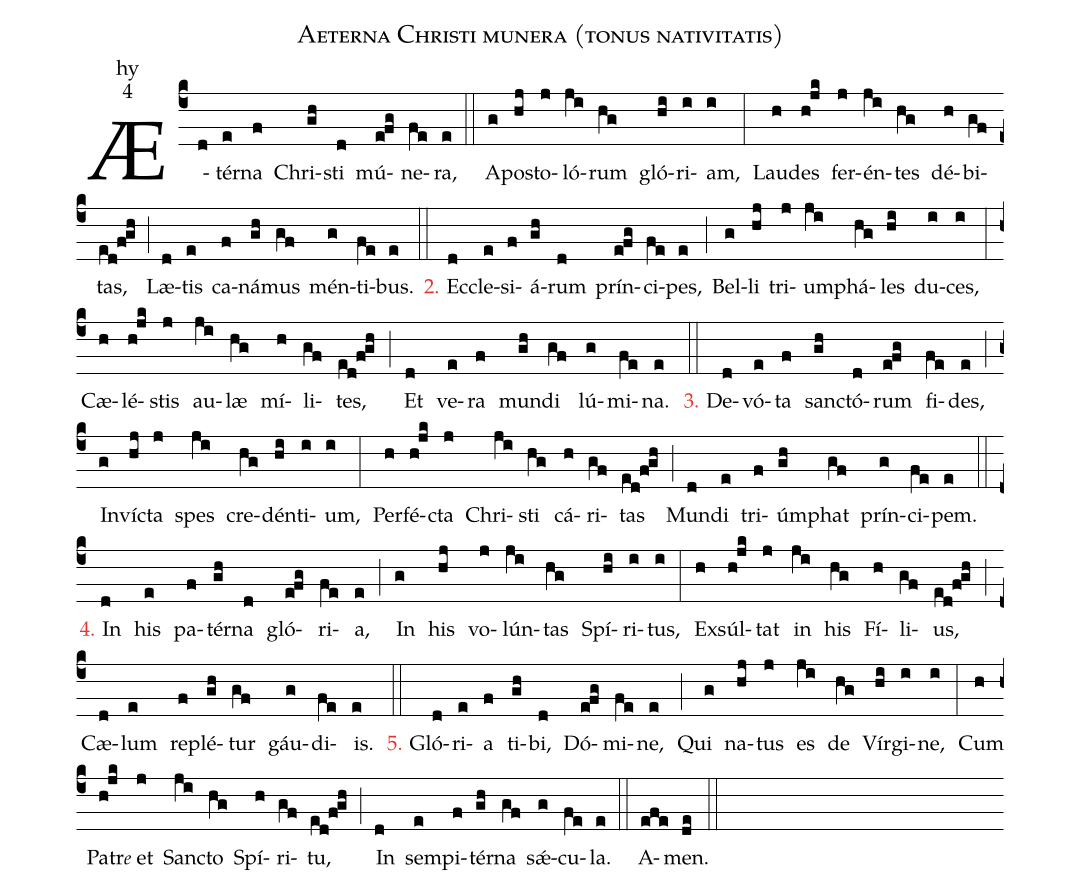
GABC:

name: Aeterna Christi munera (tonus nativitatis);
office-part: hy;
mode:4;
%%
(c4) Æ(d)tér(e)na(f) Chri(gh)sti(d) mú(e!fg)ne(fe)ra,(e) (::)
A(g)po(hj)sto(j)ló(ji)rum(hg) gló(hi)ri(i)am,(i) (:)
Lau(h)des(h!jk) fer(j)én(ji)tes(hg) dé(h)bi(gf)tas,(ed!f!gh) (;)
Læ(d)tis(e) ca(f)ná(gh)mus(gf) mén(g)ti(fe)bus.(e) (::)

<c>2.</c> Ec(d)cle(e)si(f)á(gh)rum(d) prín(e!fg)ci(fe)pes,(e) (;)
Bel(g)li(hj) tri(j)um(ji)phá(hg)les(hi) du(i)ces,(i) (:)
Cæ(h)lé(h!jk)stis(j) au(ji)læ(hg) mí(h)li(gf)tes,(ed!f!gh) (;)
Et(d) ve(e)ra(f) mun(gh)di(gf) lú(g)mi(fe)na.(e) (::)

<c>3.</c> De(d)vó(e)ta(f) san(gh)ctó(d)rum(e!fg) fi(fe)des,(e) (;)
In(g)ví(hj)cta(j) spes(ji) cre(hg)dén(hi)ti(i)um,(i) (:)
Per(h)fé(h!jk)cta(j) Chri(ji)sti(hg) cá(h)ri(gf)tas(ed!f!gh) (;)
Mun(d)di(e) tri(f)úm(gh)phat(gf) prín(g)ci(fe)pem.(e) (::)

<c>4.</c> In(d) his(e) pa(f)tér(gh)na(d) gló(e!fg)ri(fe)a,(e) (;)
In(g) his(hj) vo(j)lún(ji)tas(hg) Spí(hi)ri(i)tus,(i) (:)
Ex(h)súl(h!jk)tat(j) in(ji) his(hg) Fí(h)li(gf)us,(ed!f!gh) (;)
Cæ(d)lum(e) re(f)plé(gh)tur(gf) gáu(g)di(fe)is.(e) (::)

<c>5.</c> Gló(d)ri(e)a(f) ti(gh)bi,(d) Dó(e!fg)mi(fe)ne,(e) (;)
Qui(g) na(hj)tus(j) es(ji) de(hg) Vír(hi)gi(i)ne,(i) (:)
Cum(h) Pa(h!jk)tr<e>e</e> et(j) Sanc(ji)to(hg) Spí(h)ri(gf)tu,(ed!f!gh) (;)
In(d) sem(e)pi(f)tér(gh)na(gf) sǽ(g)cu(fe)la.(e) (::)

A(efe)men.(de) (::)
